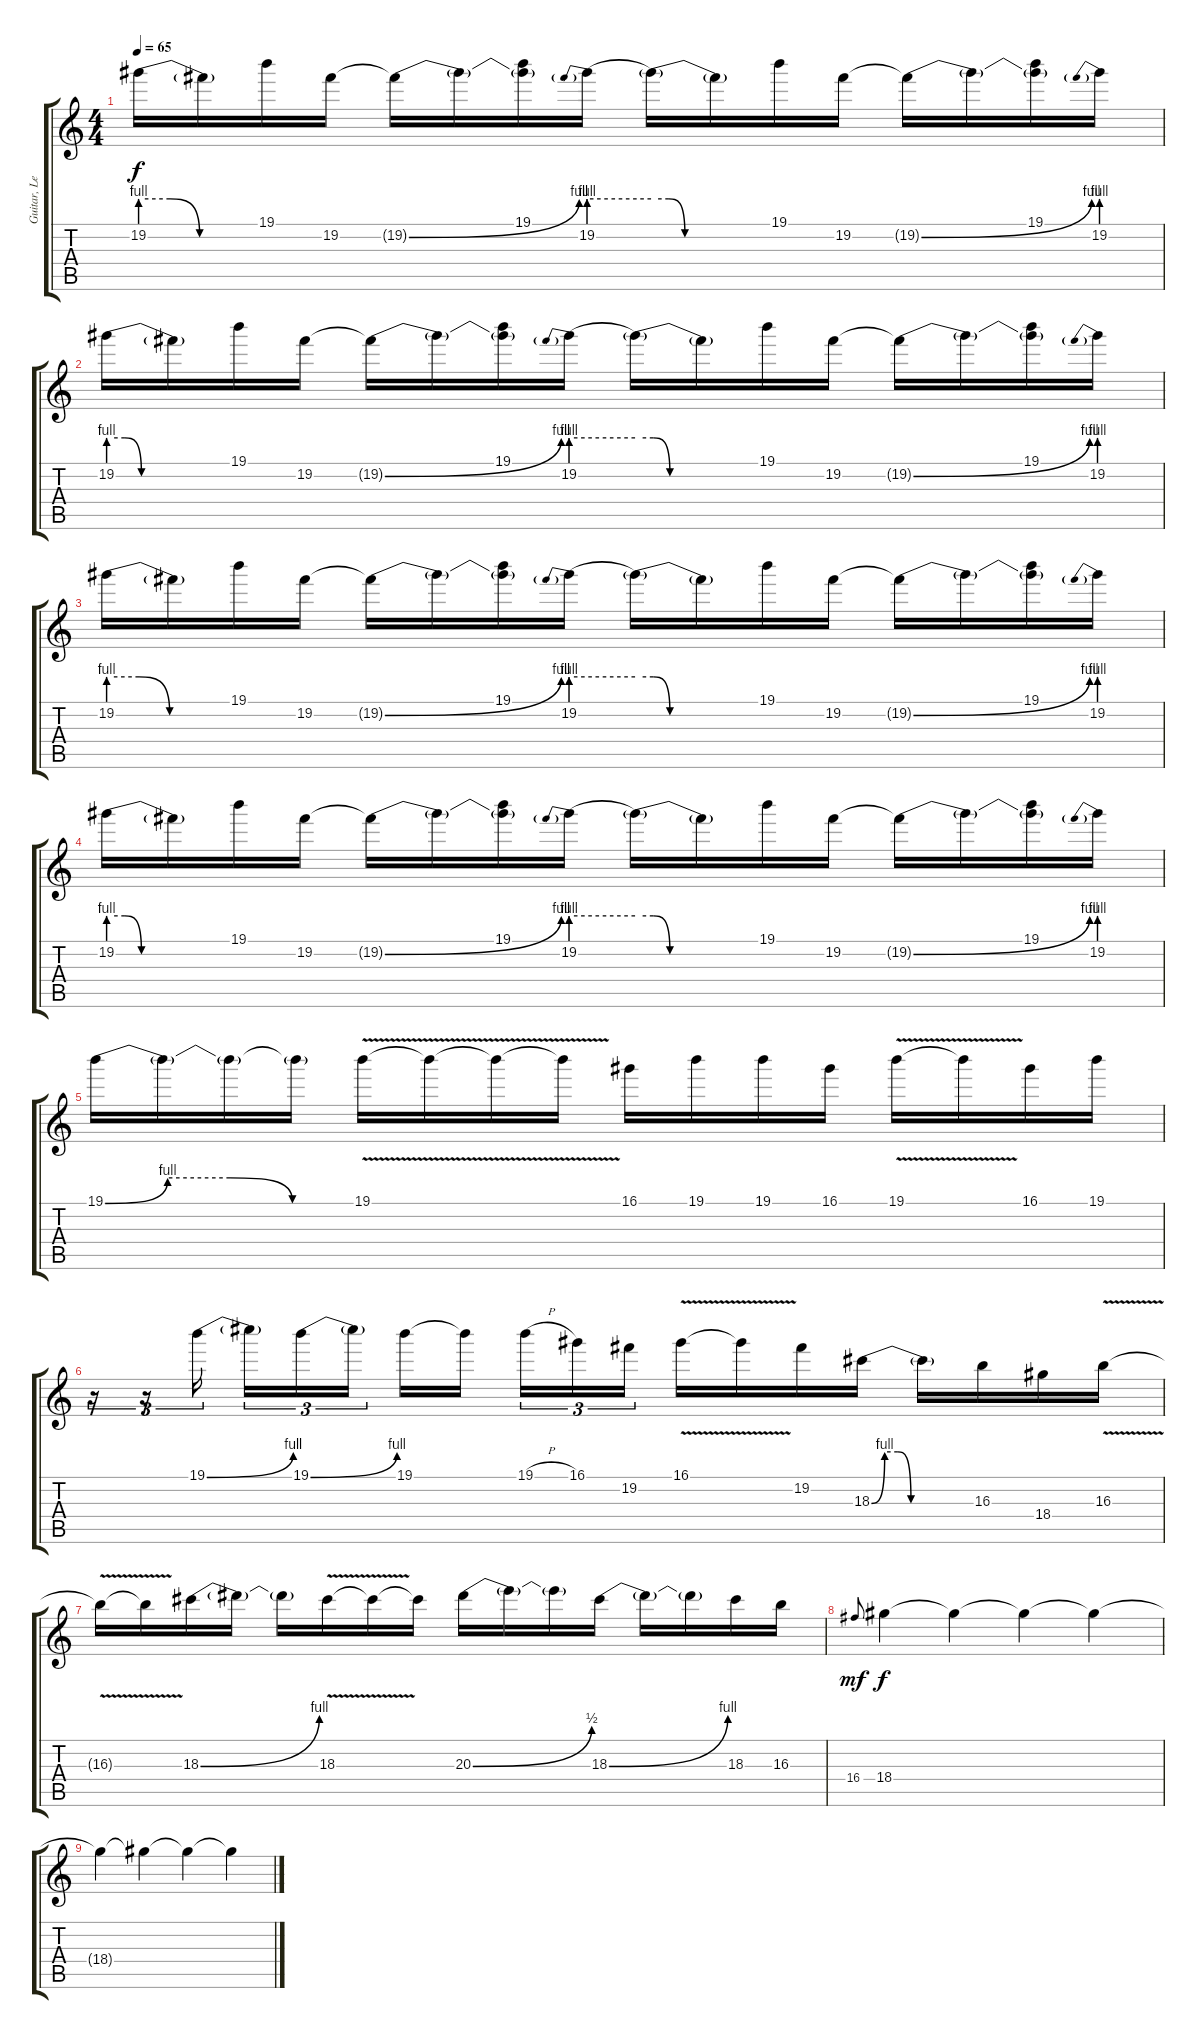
\track ("Guitar, Lead" "Guitar, Le") {instrument overdrivenguitar}
\staff {score tabs}
\tuning (E4 B3 G3 D3 A2 E2) {hide}
\ts (4 4)
\tempo 65
\clef g2
\ks c
19.2{be (custom 0 4 15 4 30 0 60 0) t}.16{dy f} 19.2{t}.16 19.1.16 19.2.16 19.2{be (bend 0 0 60 4) t}.16 19.2{t}.16 (19.1 19.2{t}).16 19.2{be (prebend 0 4 60 4)}.16 19.2{be (custom 0 4 15 4 30 0 60 0) t}.16 19.2{be (hold 0 0 60 0) t}.16 19.1.16 19.2.16 19.2{be (bend 0 0 60 4) t}.16 19.2{t}.16 (19.1 19.2{t}).16 19.2{be (prebend 0 4 60 4)}.16 |
19.2{be (custom 0 4 15 4 30 0 60 0)}.16 19.2{be (hold 0 0 60 0) t}.16 19.1.16 19.2.16 19.2{be (bend 0 0 60 4) t}.16 19.2{t}.16 (19.1 19.2{t}).16 19.2{be (prebend 0 4 60 4)}.16 19.2{be (custom 0 4 15 4 30 0 60 0) t}.16 19.2{be (hold 0 0 60 0) t}.16 19.1.16 19.2.16 19.2{be (bend 0 0 60 4) t}.16 19.2{t}.16 (19.1 19.2{t}).16 19.2{be (prebend 0 4 60 4)}.16 |
19.2{be (custom 0 4 15 4 30 0 60 0)}.16 19.2{t}.16 19.1.16 19.2.16 19.2{be (bend 0 0 60 4) t}.16 19.2{t}.16 (19.1 19.2{t}).16 19.2{be (prebend 0 4 60 4)}.16 19.2{be (custom 0 4 15 4 30 0 60 0) t}.16 19.2{be (hold 0 0 60 0) t}.16 19.1.16 19.2.16 19.2{be (bend 0 0 60 4) t}.16 19.2{t}.16 (19.1 19.2{t}).16 19.2{be (prebend 0 4 60 4)}.16 |
19.2{be (custom 0 4 15 4 30 0 60 0)}.16 19.2{be (hold 0 0 60 0) t}.16 19.1.16 19.2.16 19.2{be (bend 0 0 60 4) t}.16 19.2{t}.16 (19.1 19.2{t}).16 19.2{be (prebend 0 4 60 4)}.16 19.2{be (custom 0 4 15 4 30 0 60 0) t}.16 19.2{be (hold 0 0 60 0) t}.16 19.1.16 19.2.16 19.2{be (bend 0 0 60 4) t}.16 19.2{t}.16 (19.1 19.2{t}).16 19.2{be (prebend 0 4 60 4)}.16 |
19.1{be (custom 0 0 15 4 30 4 45 0 60 0)}.16 19.1{t}.16 19.1{t}.16 19.1{t}.16 19.1{v}.16 19.1{v t}.16 19.1{v t}.16 19.1{v t}.16 16.1.16 19.1.16 19.1.16 16.1.16 19.1{v}.16 19.1{v t}.16 16.1.16 19.1.16 |
r.16{tu (3 2) volume 6} r.16{tu (3 2)} 19.1{be (bend 0 0 60 4)}.16{tu (3 2)} 19.1{t}.16{tu (3 2)} 19.1{be (bend 0 0 60 4)}.16{tu (3 2)} 19.1{t}.16{tu (3 2)} 19.1.16 19.1{t}.16 19.1{h}.16{tu (3 2)} 16.1.16{tu (3 2)} 19.2.16{tu (3 2)} 16.1{v}.16 16.1{v t}.16 19.2.16 18.3{be (custom 0 0 15 4 30 4 45 0 60 0)}.16 18.3{be (hold 0 0 60 0) t}.16 16.3.16 18.4.16 16.3{v}.16 |
16.3{v t}.16{volume 5} 16.3{v t}.16 18.3{be (bend 0 0 60 4)}.16 18.3{t}.16 18.3{t}.16 18.3{v}.16 18.3{t}.16 18.3{t}.16 20.3{be (bend 0 0 60 2)}.16 20.3{t}.16 20.3{t}.16 18.3{be (bend 0 0 60 4)}.16 18.3{t}.16 18.3{t}.16 18.3.16 16.3.16 |
16.4.8{gr onbeat dy mf} 18.4.4{dy f} 18.4{t}.4 18.4{t}.4 18.4{t}.4 |
18.4{t}.4 18.4{t}.4 18.4{t}.4 18.4{t}.4
